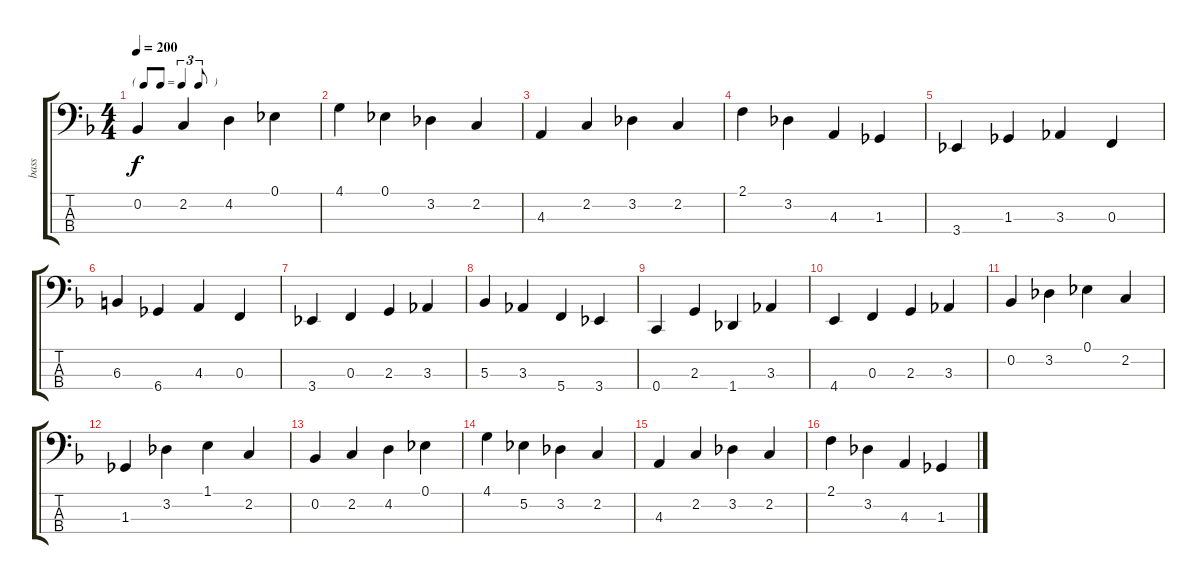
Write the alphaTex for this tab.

\track ("bass" "bass") {instrument electricbassfinger}
\staff {score tabs}
\tuning (Eb2 Bb1 F1 C1) {hide}
\ts (4 4)
\tf triplet8th
\tempo 200
\clef f4
\ks dminor
0.2.4{dy f} 2.2.4 4.2.4 0.1.4 |
4.1.4 0.1.4 3.2.4 2.2.4 |
4.3.4 2.2.4 3.2.4 2.2.4 |
2.1.4 3.2.4 4.3.4 1.3.4 |
3.4.4 1.3.4 3.3.4 0.3.4 |
6.3.4 6.4.4 4.3.4 0.3.4 |
3.4.4 0.3.4 2.3.4 3.3.4 |
5.3.4 3.3.4 5.4.4 3.4.4 |
0.4.4 2.3.4 1.4.4 3.3.4 |
4.4.4 0.3.4 2.3.4 3.3.4 |
0.2.4 3.2.4 0.1.4 2.2.4 |
1.3.4 3.2.4 1.1.4 2.2.4 |
0.2.4 2.2.4 4.2.4 0.1.4 |
4.1.4 5.2.4 3.2.4 2.2.4 |
4.3.4 2.2.4 3.2.4 2.2.4 |
2.1.4 3.2.4 4.3.4 1.3.4
